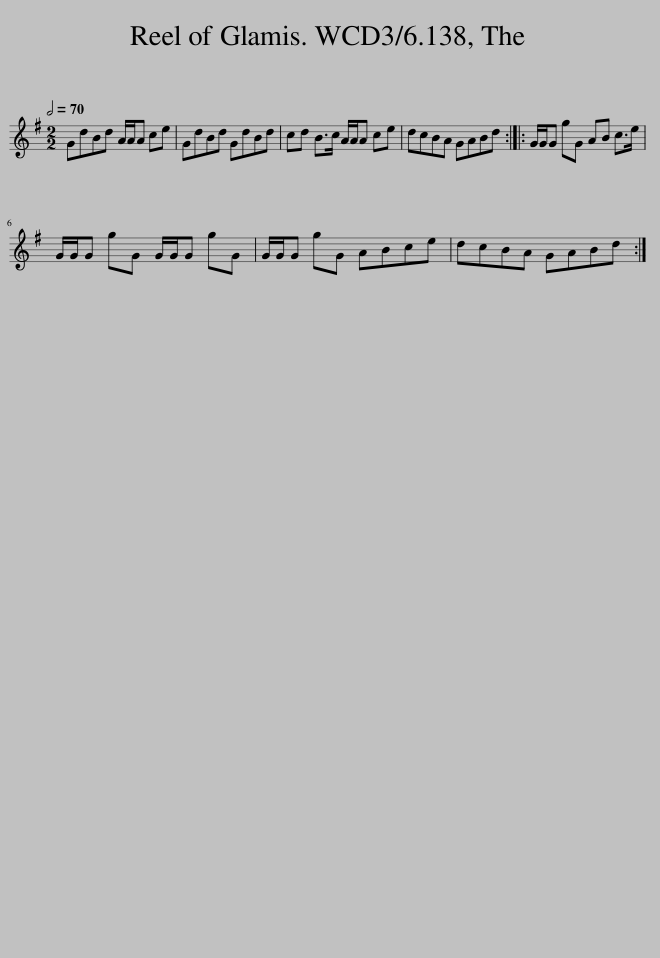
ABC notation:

X:1
L:1/8
Q:1/2=70
M:2/2
I:linebreak $
K:G
V:1 treble
V:1
 GdBd A/A/A ce | GdBd GdBd | cd B>c A/A/A ce | dcBA GABd :: G/G/G gG AB c>e |$ %5
 G/G/G gG G/G/G gG | G/G/G gG ABce | dcBA GABd :| %8
